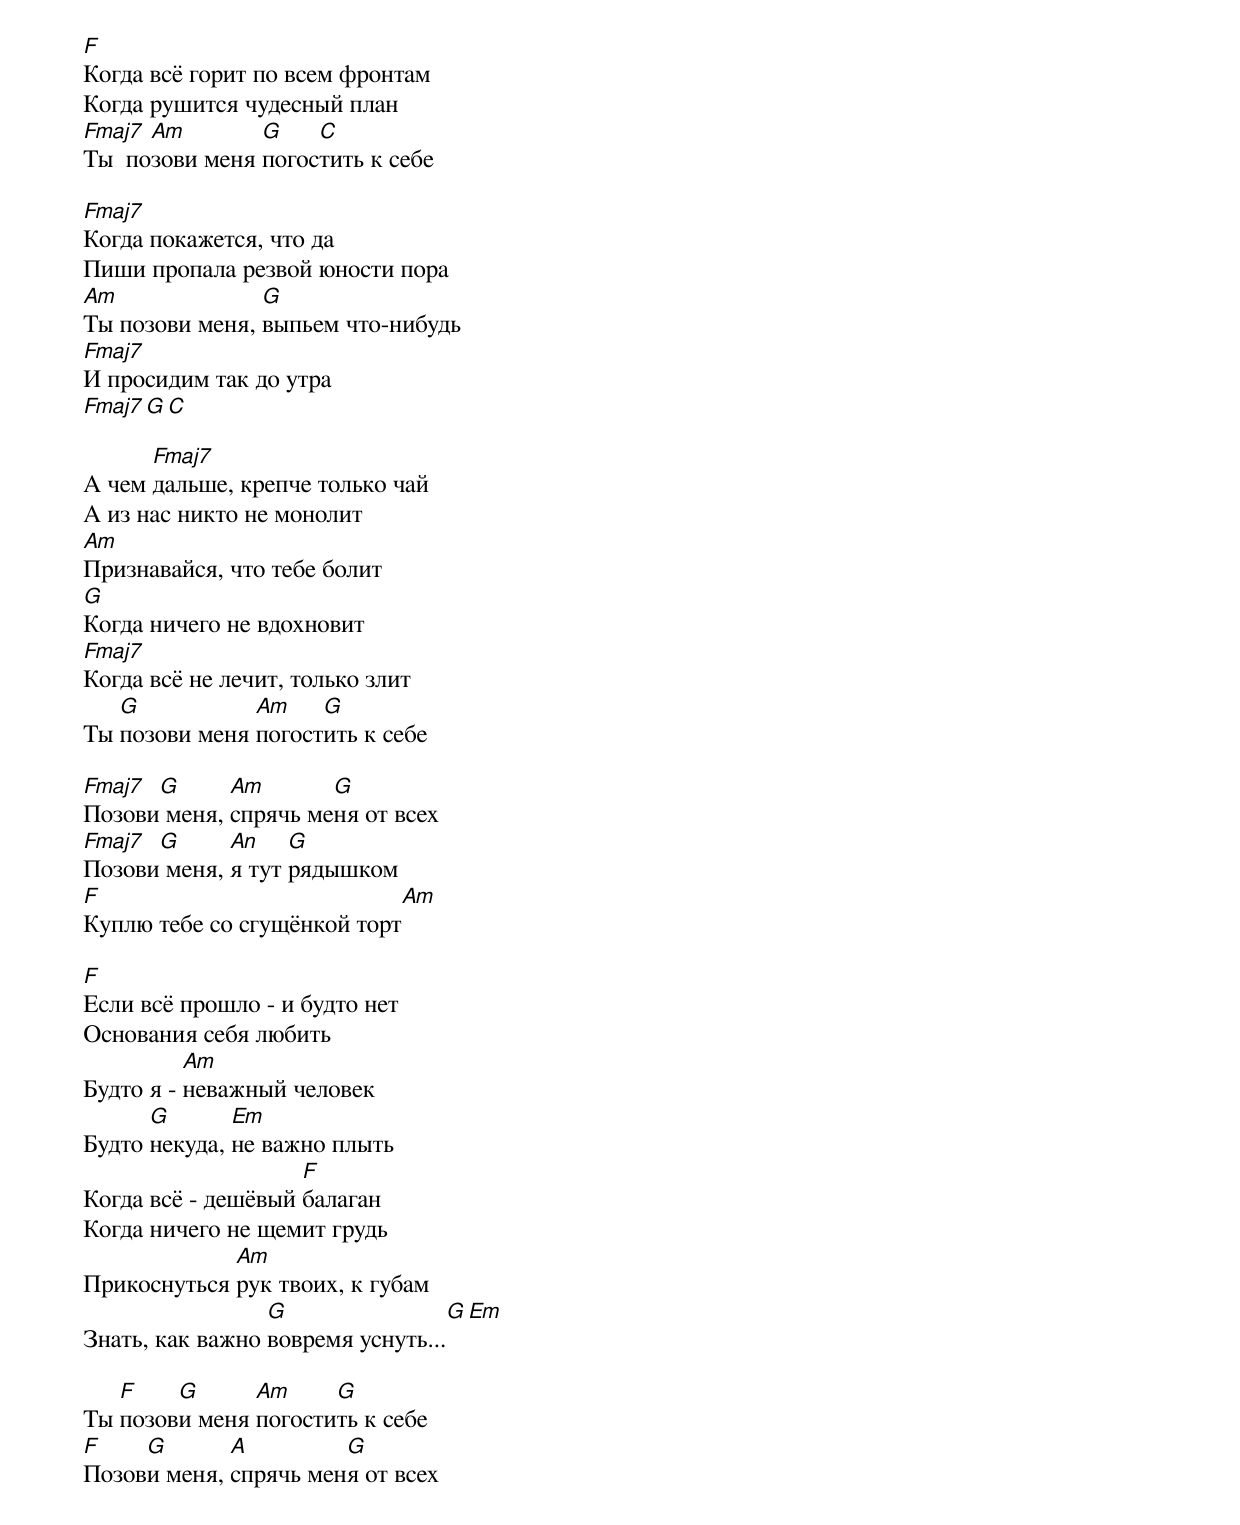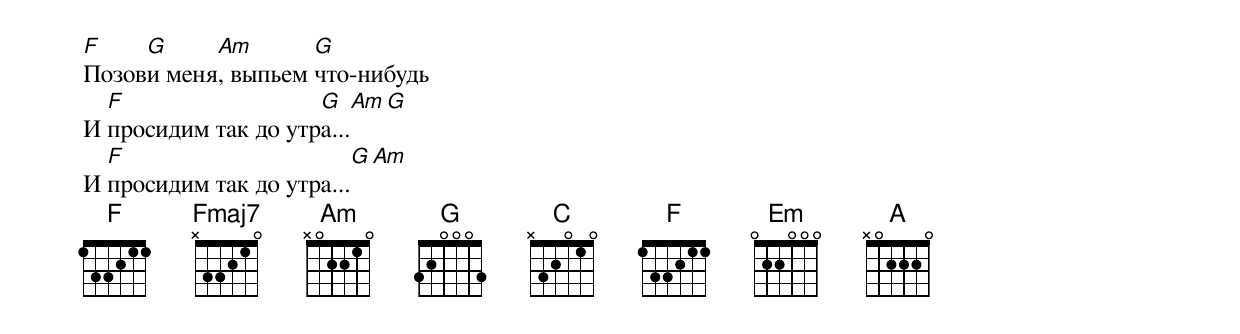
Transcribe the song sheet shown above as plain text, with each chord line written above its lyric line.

F
Когда всё горит по всем фронтам
Когда рушится чудесный план
Fmaj7 Am        G    C
Ты  позови меня погостить к себе

Fmaj7
Когда покажется, что да
Пиши пропала резвой юности пора
Am              G
Ты позови меня, выпьем что-нибудь
Fmaj7
И просидим так до утра
Fmaj7 G C

      Fmaj7
А чем дальше, крепче только чай
А из нас никто не монолит
Am
Признавайся, что тебе болит
G
Когда ничего не вдохновит
Fmaj7
Когда всё не лечит, только злит
   G           Am    G
Ты позови меня погостить к себе

Fmaj7 G      Am       G
Позови меня, спрячь меня от всех
Fmaj7 G      An    G
Позови меня, я тут рядышком
Fmaj                         Am
Куплю тебе со сгущёнкой торт

F
Если всё прошло - и будто нет
Основания себя любить
          Am
Будто я - неважный человек
      G       Em
Будто некуда, не важно плыть
                    F
Когда всё - дешёвый балаган
Когда ничего не щемит грудь
             Am
Прикоснуться рук твоих, к губам
                 G                  G Em
Знать, как важно вовремя уснуть...

   F    G      Am     G
Ты позови меня погостить к себе
F    G       A         G
Позови меня, спрячь меня от всех
F    G     Am       G
Позови меня, выпьем что-нибудь
  F                  G    Am G
И просидим так до утра...
  F                       G Am
И просидим так до утра...
